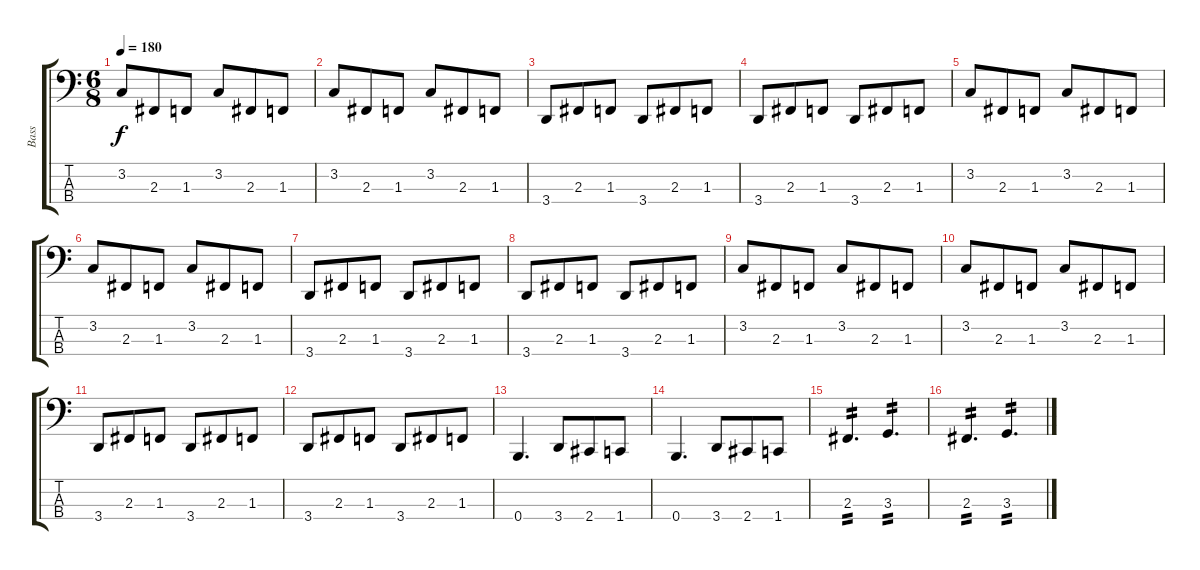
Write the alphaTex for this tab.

\track ("Bass" "Bass") {instrument electricbasspick}
\staff {score tabs}
\tuning (D2 A1 E1 B0) {hide}
\ts (6 8)
\tempo 180
\clef f4
\ks c
3.2.8{dy f} 2.3.8 1.3.8 3.2.8 2.3.8 1.3.8 |
3.2.8 2.3.8 1.3.8 3.2.8 2.3.8 1.3.8 |
3.4.8 2.3.8 1.3.8 3.4.8 2.3.8 1.3.8 |
3.4.8 2.3.8 1.3.8 3.4.8 2.3.8 1.3.8 |
3.2.8 2.3.8 1.3.8 3.2.8 2.3.8 1.3.8 |
3.2.8 2.3.8 1.3.8 3.2.8 2.3.8 1.3.8 |
3.4.8 2.3.8 1.3.8 3.4.8 2.3.8 1.3.8 |
3.4.8 2.3.8 1.3.8 3.4.8 2.3.8 1.3.8 |
3.2.8 2.3.8 1.3.8 3.2.8 2.3.8 1.3.8 |
3.2.8 2.3.8 1.3.8 3.2.8 2.3.8 1.3.8 |
3.4.8 2.3.8 1.3.8 3.4.8 2.3.8 1.3.8 |
3.4.8 2.3.8 1.3.8 3.4.8 2.3.8 1.3.8 |
0.4.4{d} 3.4.8 2.4.8 1.4.8 |
0.4.4{d} 3.4.8 2.4.8 1.4.8 |
2.3.4{d tp 2} 3.3.4{d tp 2} |
2.3.4{d tp 2} 3.3.4{d tp 2}
